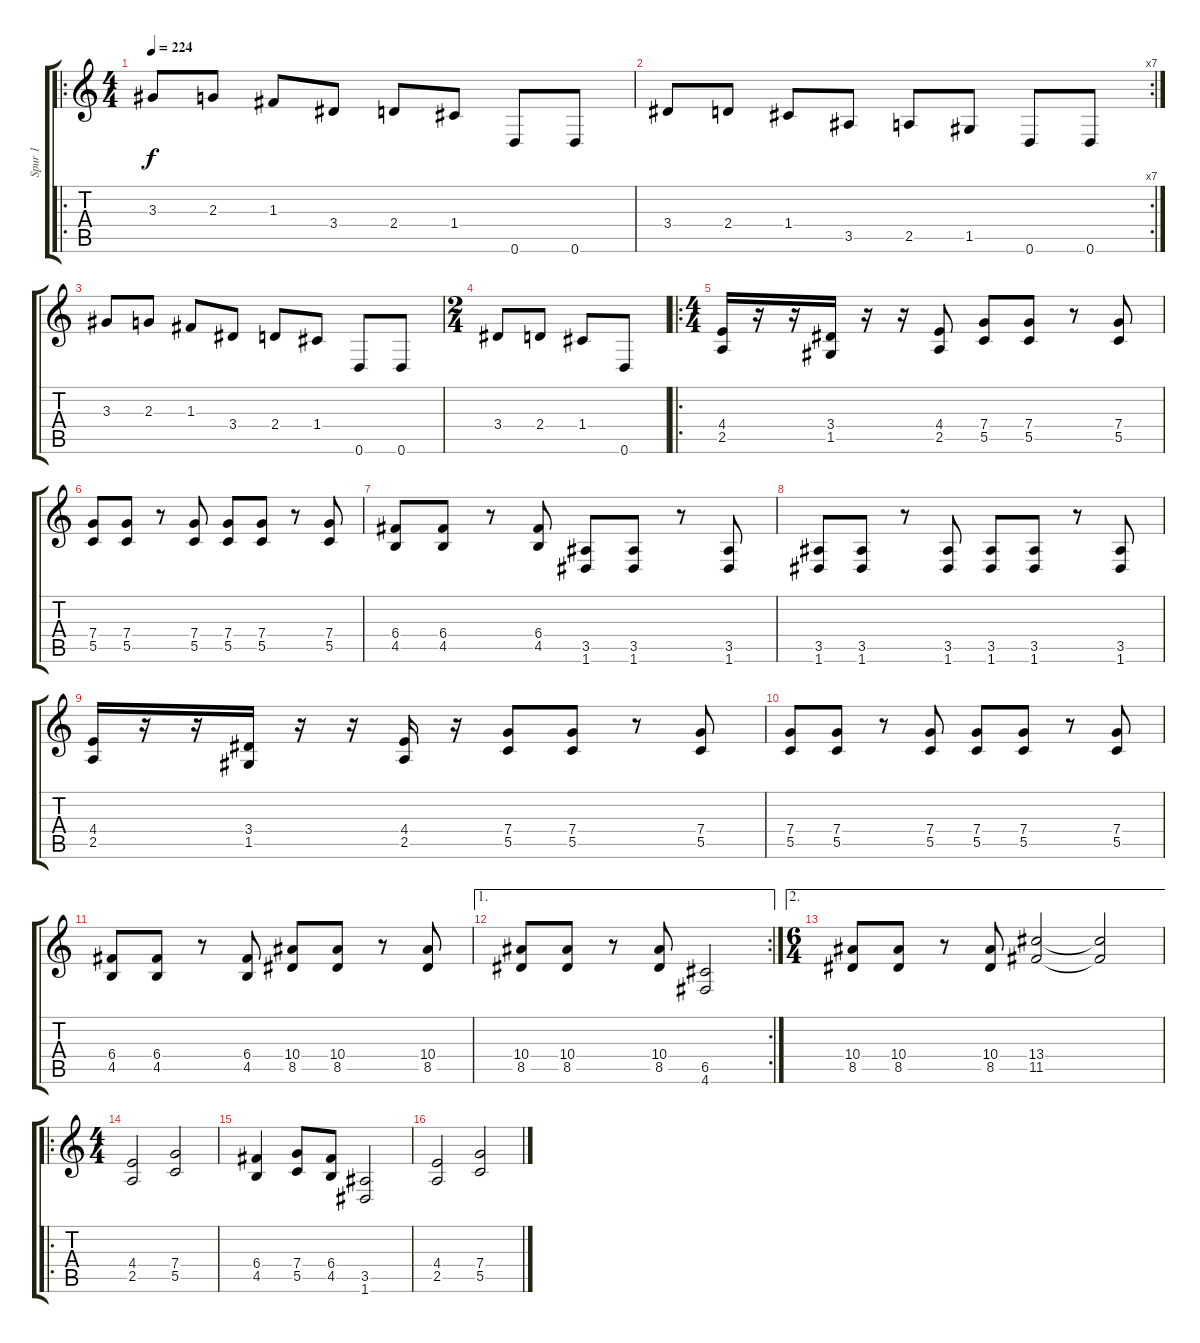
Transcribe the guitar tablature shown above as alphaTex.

\track ("Spur 1" "Spur 1") {instrument distortionguitar}
\staff {score tabs}
\tuning (D4 A3 F3 C3 G2 D2) {hide}
\ro
\ts (4 4)
\tempo 224
\clef g2
\ks c
3.3.8{dy f} 2.3.8 1.3.8 3.4.8 2.4.8 1.4.8 0.6.8 0.6.8 |
\rc 7
3.4.8 2.4.8 1.4.8 3.5.8 2.5.8 1.5.8 0.6.8 0.6.8 |
3.3.8 2.3.8 1.3.8 3.4.8 2.4.8 1.4.8 0.6.8 0.6.8 |
\ts (2 4)
3.4.8 2.4.8 1.4.8 0.6.8 |
\ro
\ts (4 4)
(4.4 2.5).16 r.16 r.16 (3.4 1.5).16 r.16 r.16 (4.4 2.5).8 (7.4 5.5).8 (7.4 5.5).8 r.8 (7.4 5.5).8 |
(7.4 5.5).8 (7.4 5.5).8 r.8 (7.4 5.5).8 (7.4 5.5).8 (7.4 5.5).8 r.8 (7.4 5.5).8 |
(6.4 4.5).8 (6.4 4.5).8 r.8 (6.4 4.5).8 (3.5 1.6).8 (3.5 1.6).8 r.8 (3.5 1.6).8 |
(3.5 1.6).8 (3.5 1.6).8 r.8 (3.5 1.6).8 (3.5 1.6).8 (3.5 1.6).8 r.8 (3.5 1.6).8 |
(4.4 2.5).16 r.16 r.16 (3.4 1.5).16 r.16 r.16 (4.4 2.5).16 r.16 (7.4 5.5).8 (7.4 5.5).8 r.8 (7.4 5.5).8 |
(7.4 5.5).8 (7.4 5.5).8 r.8 (7.4 5.5).8 (7.4 5.5).8 (7.4 5.5).8 r.8 (7.4 5.5).8 |
(6.4 4.5).8 (6.4 4.5).8 r.8 (6.4 4.5).8 (10.4 8.5).8 (10.4 8.5).8 r.8 (10.4 8.5).8 |
\ae 1
\rc 2
(10.4 8.5).8 (10.4 8.5).8 r.8 (10.4 8.5).8 (6.5 4.6).2 |
\ae 2
\ts (6 4)
(10.4 8.5).8 (10.4 8.5).8 r.8 (10.4 8.5).8 (13.4 11.5).2 (13.4{t} 11.5{t}).2 |
\ro
\ts (4 4)
(4.4 2.5).2 (7.4 5.5).2 |
(6.4 4.5).4 (7.4 5.5).8 (6.4 4.5).8 (3.5 1.6).2 |
(4.4 2.5).2 (7.4 5.5).2
